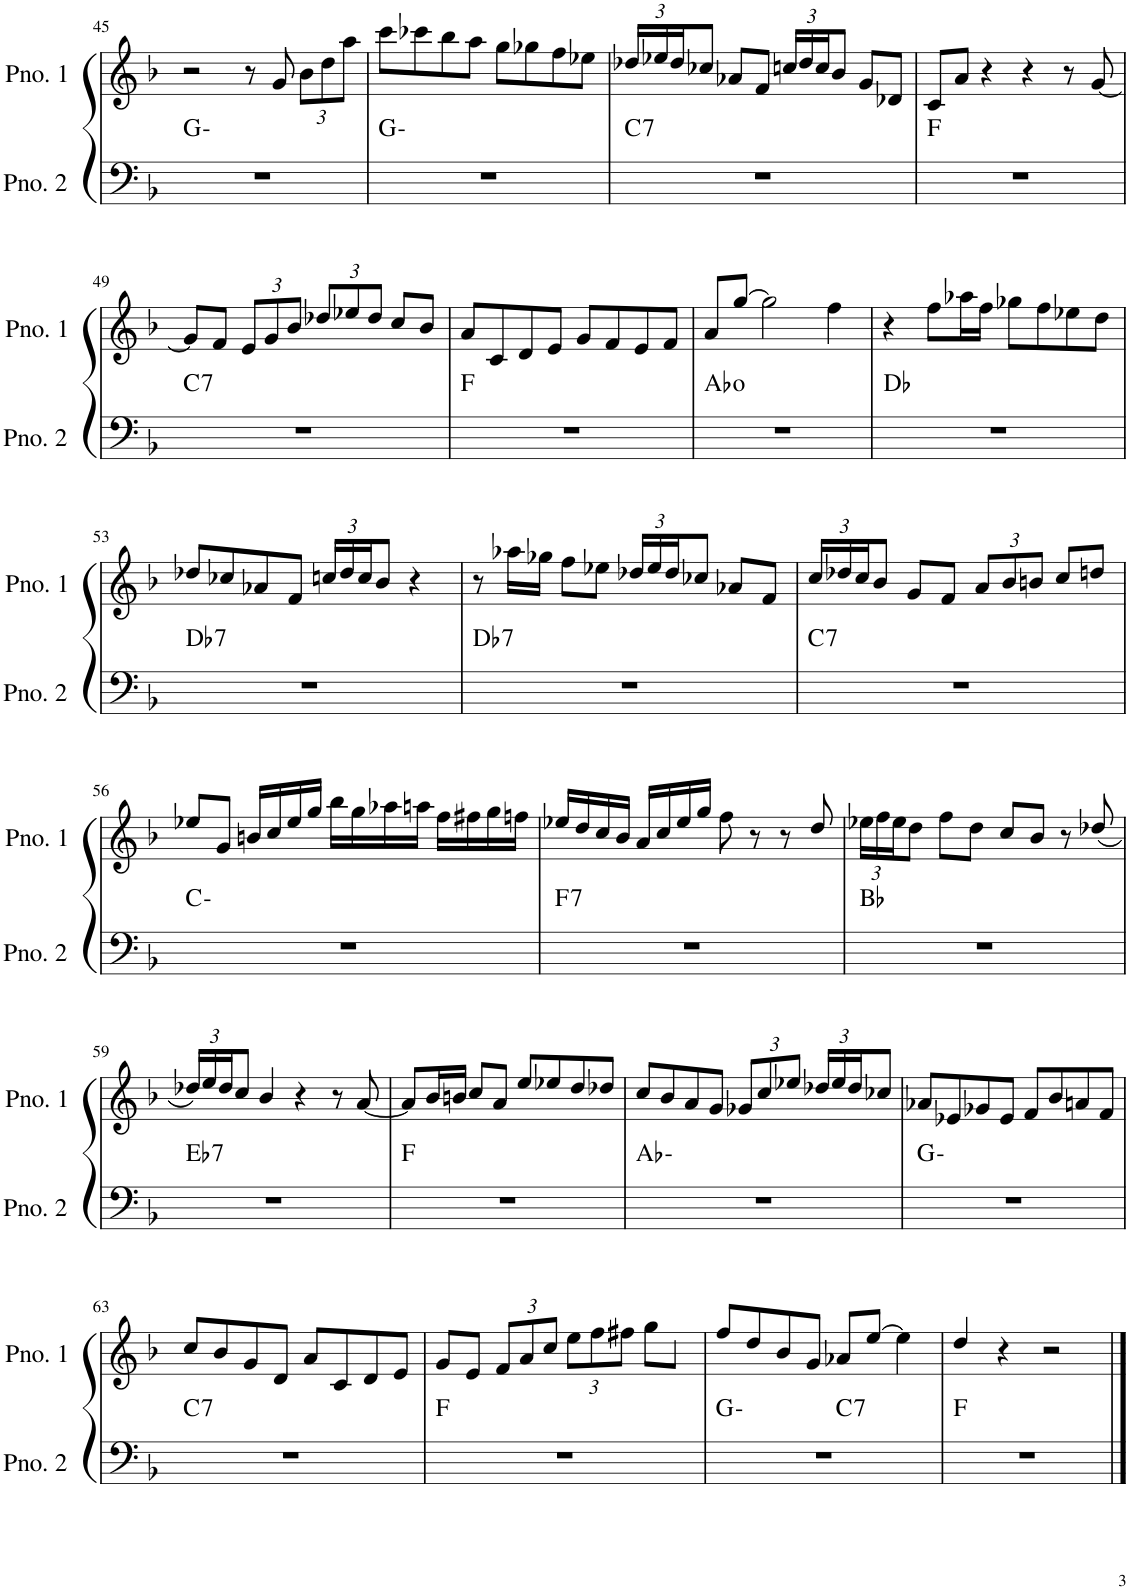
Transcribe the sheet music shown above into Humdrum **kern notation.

**kern	**harte	**kern
*part2	*part2	*part1
*staff2	*	*staff1
*I"ピアノ 2	*	*I"ピアノ 1
!!LO:PB:g=z
*clefF4	*	*clefG2
*k[b-]	*	*k[b-]
*M4/4	*	*M4/4
=45	=45	=45
1r	G:min	2r
.	.	8r
.	.	8g/
*	*	*Xbrackettup
.	.	12b-\L
.	.	12dd\
.	.	12aa\J
=46	=46	=46
1r	G:min	8ccc\L
.	.	8ccc-X\
.	.	8bb-\
.	.	8aa\J
.	.	8gg\L
.	.	8gg-X\
.	.	8ff\
.	.	8ee-X\J
=47	=47	=47
!	!LO:H:kt=7	!
1r	C:7	24dd-X/LL
.	.	24ee-X/
.	.	24dd-/J
.	.	8cc-X/J
.	.	8a-X/L
.	.	8f/J
.	.	24ccn/LL
.	.	24dd-/
.	.	24cc/J
.	.	8b-/J
.	.	8g/L
.	.	8d-X/J
=48	=48	=48
1r	F:maj	8c/L
.	.	8a/J
.	.	4r
.	.	4r
.	.	8r
.	.	[8g/
!!LO:LB:g=z
=49	=49	=49
!	!LO:H:kt=7	!
1r	C:7	8g/L]
.	.	8f/J
.	.	12e/L
.	.	12g/
.	.	12b-/J
.	.	12dd-X/L
.	.	12ee-X/
.	.	12dd-/J
.	.	8cc/L
.	.	8b-/J
=50	=50	=50
1r	F:maj	8a/L
.	.	8c/
.	.	8d/
.	.	8e/J
.	.	8g/L
.	.	8f/
.	.	8e/
.	.	8f/J
=51	=51	=51
1r	Ab:dim	8a/L
.	.	[8gg/J
.	.	2gg\]
.	.	4ff\
=52	=52	=52
1r	Db:maj	4r
.	.	8ff\L
.	.	16aa-X\L
.	.	16ff\JJ
.	.	8gg-X\L
.	.	8ff\
.	.	8ee-X\
.	.	8dd\J
!!LO:LB:g=z
=53	=53	=53
!	!LO:H:kt=7	!
1r	Db:7	8dd-X/L
.	.	8cc-X/
.	.	8a-X/
.	.	8f/J
.	.	24ccn/LL
.	.	24dd-/
.	.	24cc/J
.	.	8b-/J
.	.	4r
=54	=54	=54
!	!LO:H:kt=7	!
1r	Db:7	8r
.	.	16aa-X\LL
.	.	16gg-X\JJ
.	.	8ff\L
.	.	8ee-X\J
.	.	24dd-X/LL
.	.	24ee-/
.	.	24dd-/J
.	.	8cc-X/J
.	.	8a-X/L
.	.	8f/J
=55	=55	=55
!	!LO:H:kt=7	!
1r	C:7	24cc/LL
.	.	24dd-X/
.	.	24cc/J
.	.	8b-/J
.	.	8g/L
.	.	8f/J
.	.	12a/L
.	.	12b-/
.	.	12bn/J
.	.	8cc/L
.	.	8ddn/J
!!LO:LB:g=z
=56	=56	=56
1r	C:min	8ee-X/L
.	.	8g/J
.	.	16bn/LL
.	.	16cc/
.	.	16ee-/
.	.	16gg/JJ
.	.	16bb-\LL
.	.	16gg\
.	.	16aa-X\
.	.	16aan\JJ
.	.	16ff\LL
.	.	16ff#X\
.	.	16gg\
.	.	16ffn\JJ
=57	=57	=57
!	!LO:H:kt=7	!
1r	F:7	16ee-X/LL
.	.	16dd/
.	.	16cc/
.	.	16b-/JJ
.	.	16a/LL
.	.	16cc/
.	.	16ee-/
.	.	16gg/JJ
.	.	8ff\
.	.	8r
.	.	8r
.	.	8dd/
=58	=58	=58
1r	Bb:maj	24ee-X\LL
.	.	24ff\
.	.	24ee-\J
.	.	8dd\J
.	.	8ff\L
.	.	8dd\J
.	.	8cc/L
.	.	8b-/J
.	.	8r
.	.	(8dd-X/
!!LO:LB:g=z
=59	=59	=59
!	!LO:H:kt=7	!
1r	Eb:7	24dd-X/LL)
.	.	24ee/
.	.	24dd-/J
.	.	8cc/J
.	.	4b-/
.	.	4r
.	.	8r
.	.	[8a/
=60	=60	=60
1r	F:maj	8a/L]
.	.	16b-/L
.	.	16bn/JJ
.	.	8cc/L
.	.	8a/J
.	.	8ee/L
.	.	8ee-X/
.	.	8dd/
.	.	8dd-X/J
=61	=61	=61
1r	Ab:min	8cc/L
.	.	8b-/
.	.	8a/
.	.	8g/J
.	.	12g-X/L
.	.	12cc/
.	.	12ee-X/J
.	.	24dd-X/LL
.	.	24ee-/
.	.	24dd-/J
.	.	8cc-X/J
=62	=62	=62
1r	G:min	8a-X/L
.	.	8e-X/
.	.	8g-X/
.	.	8e-/J
.	.	8f/L
.	.	8b-/
.	.	8an/
.	.	8f/J
!!LO:LB:g=z
=63	=63	=63
!	!LO:H:kt=7	!
1r	C:7	8cc/L
.	.	8b-/
.	.	8g/
.	.	8d/J
.	.	8a/L
.	.	8c/
.	.	8d/
.	.	8e/J
=64	=64	=64
1r	F:maj	8g/L
.	.	8e/J
.	.	12f/L
.	.	12a/
.	.	12cc/J
.	.	12ee\L
.	.	12ff\
.	.	12ff#X\J
.	.	8gg\L
.	.	8ee\J
=65	=65	=65
*^	*	*
1r	2ryy	G:min	8ff/L
.	.	.	8dd/
.	.	.	8b-/
.	.	.	8g/J
!	!	!LO:H:kt=7	!
.	2ryy	C:7	8a-X/L
.	.	.	[8ee/J
.	.	.	4ee\]
*v	*v	*	*
=66	=66	=66
1r	F:maj	4dd/
.	.	4r
.	.	2r
==	==	==
*-	*-	*-
